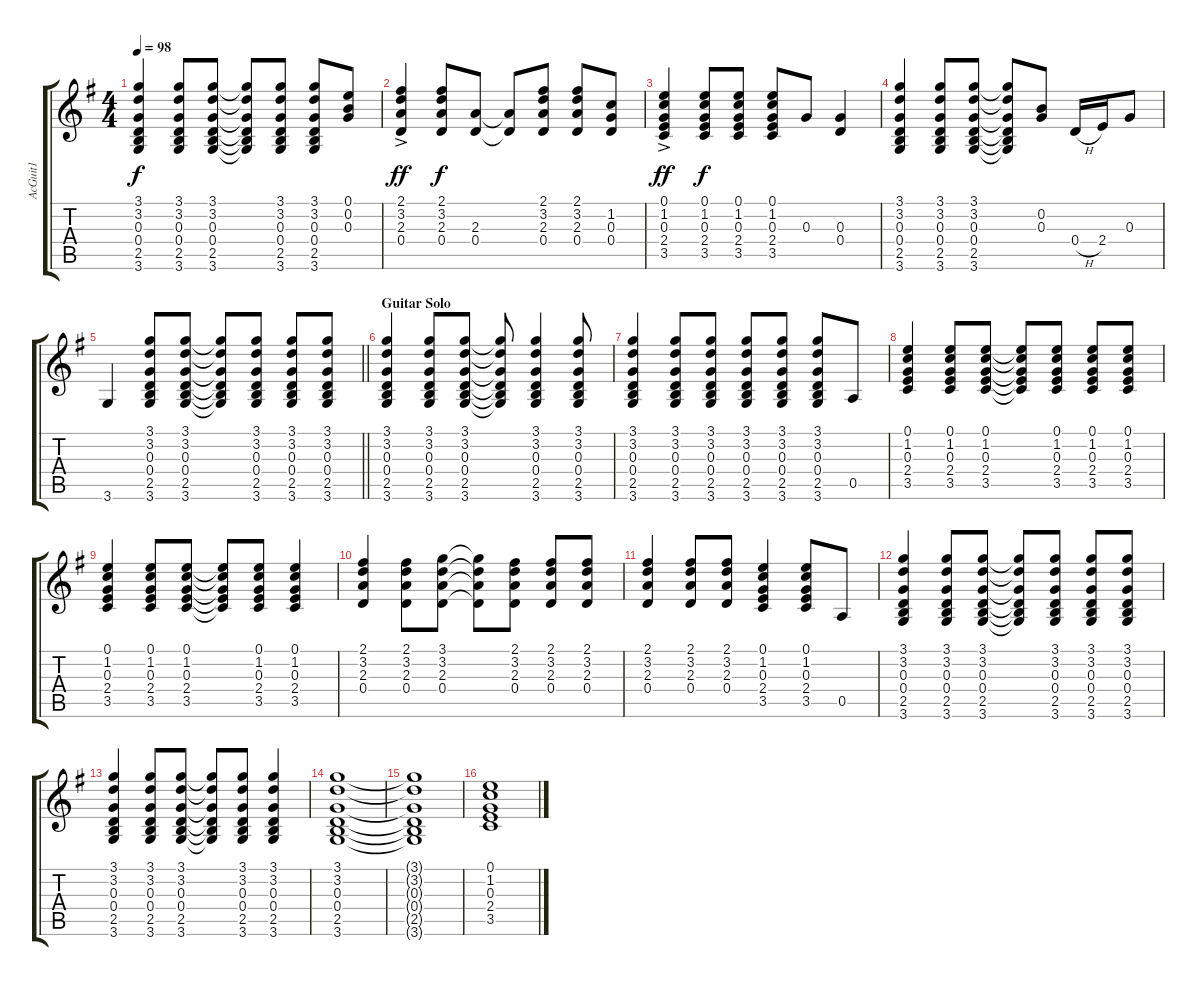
\track ("AcGuit1" "AcGuit1") {instrument acousticguitarsteel}
\staff {score tabs}
\tuning (E4 B3 G3 D3 A2 E2) {hide}
\ts (4 4)
\tempo 98
\clef g2
\ks g
(3.1 3.2 0.3 0.4 2.5 3.6).4{dy f} (3.1 3.2 0.3 0.4 2.5 3.6).8 (3.1 3.2 0.3 0.4 2.5 3.6).8 (3.1{t} 3.2{t} 0.3{t} 0.4{t} 2.5{t} 3.6{t}).8 (3.1 3.2 0.3 0.4 2.5 3.6).8 (3.1 3.2 0.3 0.4 2.5 3.6).8 (0.1 0.2 0.3).8 |
(2.1{ac} 3.2{ac} 2.3{ac} 0.4{ac}).4{dy ff} (2.1 3.2 2.3 0.4).8{dy f} (2.3 0.4).8 (2.3{t} 0.4{t}).8 (2.1 3.2 2.3 0.4).8 (2.1 3.2 2.3 0.4).8 (1.2 0.3 0.4).8 |
(0.1{ac} 1.2{ac} 0.3{ac} 2.4{ac} 3.5{ac}).4{dy ff} (0.1 1.2 0.3 2.4 3.5).8{dy f} (0.1 1.2 0.3 2.4 3.5).8 (0.1 1.2 0.3 2.4 3.5).8 0.3.8 (0.3 0.4).4 |
(3.1 3.2 0.3 0.4 2.5 3.6).4 (3.1 3.2 0.3 0.4 2.5 3.6).8 (3.1 3.2 0.3 0.4 2.5 3.6).8 (3.1{t} 3.2{t} 0.3{t} 0.4{t} 2.5{t} 3.6{t}).8 (0.2 0.3).8 0.4{h}.16 2.4.16 0.3.8 |
\barLineRight lightlight
3.6.4 (3.1 3.2 0.3 0.4 2.5 3.6).8 (3.1 3.2 0.3 0.4 2.5 3.6).8 (3.1{t} 3.2{t} 0.3{t} 0.4{t} 2.5{t} 3.6{t}).8 (3.1 3.2 0.3 0.4 2.5 3.6).8 (3.1 3.2 0.3 0.4 2.5 3.6).8 (3.1 3.2 0.3 0.4 2.5 3.6).8 |
\section ("" "Guitar Solo")
(3.1 3.2 0.3 0.4 2.5 3.6).4 (3.1 3.2 0.3 0.4 2.5 3.6).8 (3.1 3.2 0.3 0.4 2.5 3.6).8 (3.1{t} 3.2{t} 0.3{t} 0.4{t} 2.5{t} 3.6{t}).8 (3.1 3.2 0.3 0.4 2.5 3.6).4 (3.1 3.2 0.3 0.4 2.5 3.6).8 |
(3.1 3.2 0.3 0.4 2.5 3.6).4 (3.1 3.2 0.3 0.4 2.5 3.6).8 (3.1 3.2 0.3 0.4 2.5 3.6).8 (3.1 3.2 0.3 0.4 2.5 3.6).8 (3.1 3.2 0.3 0.4 2.5 3.6).8 (3.1 3.2 0.3 0.4 2.5 3.6).8 0.5.8 |
(0.1 1.2 0.3 2.4 3.5).4 (0.1 1.2 0.3 2.4 3.5).8 (0.1 1.2 0.3 2.4 3.5).8 (0.1{t} 1.2{t} 0.3{t} 2.4{t} 3.5{t}).8 (0.1 1.2 0.3 2.4 3.5).8 (0.1 1.2 0.3 2.4 3.5).8 (0.1 1.2 0.3 2.4 3.5).8 |
(0.1 1.2 0.3 2.4 3.5).4 (0.1 1.2 0.3 2.4 3.5).8 (0.1 1.2 0.3 2.4 3.5).8 (0.1{t} 1.2{t} 0.3{t} 2.4{t} 3.5{t}).8 (0.1 1.2 0.3 2.4 3.5).8 (0.1 1.2 0.3 2.4 3.5).4 |
(2.1 3.2 2.3 0.4).4 (2.1 3.2 2.3 0.4).8 (3.1 3.2 2.3 0.4).8 (3.1{t} 3.2{t} 2.3{t} 0.4{t}).8 (2.1 3.2 2.3 0.4).8 (2.1 3.2 2.3 0.4).8 (2.1 3.2 2.3 0.4).8 |
(2.1 3.2 2.3 0.4).4 (2.1 3.2 2.3 0.4).8 (2.1 3.2 2.3 0.4).8 (0.1 1.2 0.3 2.4 3.5).4 (0.1 1.2 0.3 2.4 3.5).8 0.5.8 |
(3.1 3.2 0.3 0.4 2.5 3.6).4 (3.1 3.2 0.3 0.4 2.5 3.6).8 (3.1 3.2 0.3 0.4 2.5 3.6).8 (3.1{t} 3.2{t} 0.3{t} 0.4{t} 2.5{t} 3.6{t}).8 (3.1 3.2 0.3 0.4 2.5 3.6).8 (3.1 3.2 0.3 0.4 2.5 3.6).8 (3.1 3.2 0.3 0.4 2.5 3.6).8 |
(3.1 3.2 0.3 0.4 2.5 3.6).4 (3.1 3.2 0.3 0.4 2.5 3.6).8 (3.1 3.2 0.3 0.4 2.5 3.6).8 (3.1{t} 3.2{t} 0.3{t} 0.4{t} 2.5{t} 3.6{t}).8 (3.1 3.2 0.3 0.4 2.5 3.6).8 (3.1 3.2 0.3 0.4 2.5 3.6).4 |
(3.1 3.2 0.3 0.4 2.5 3.6).1 |
(3.1{t} 3.2{t} 0.3{t} 0.4{t} 2.5{t} 3.6{t}).1 |
(0.1 1.2 0.3 2.4 3.5).1
